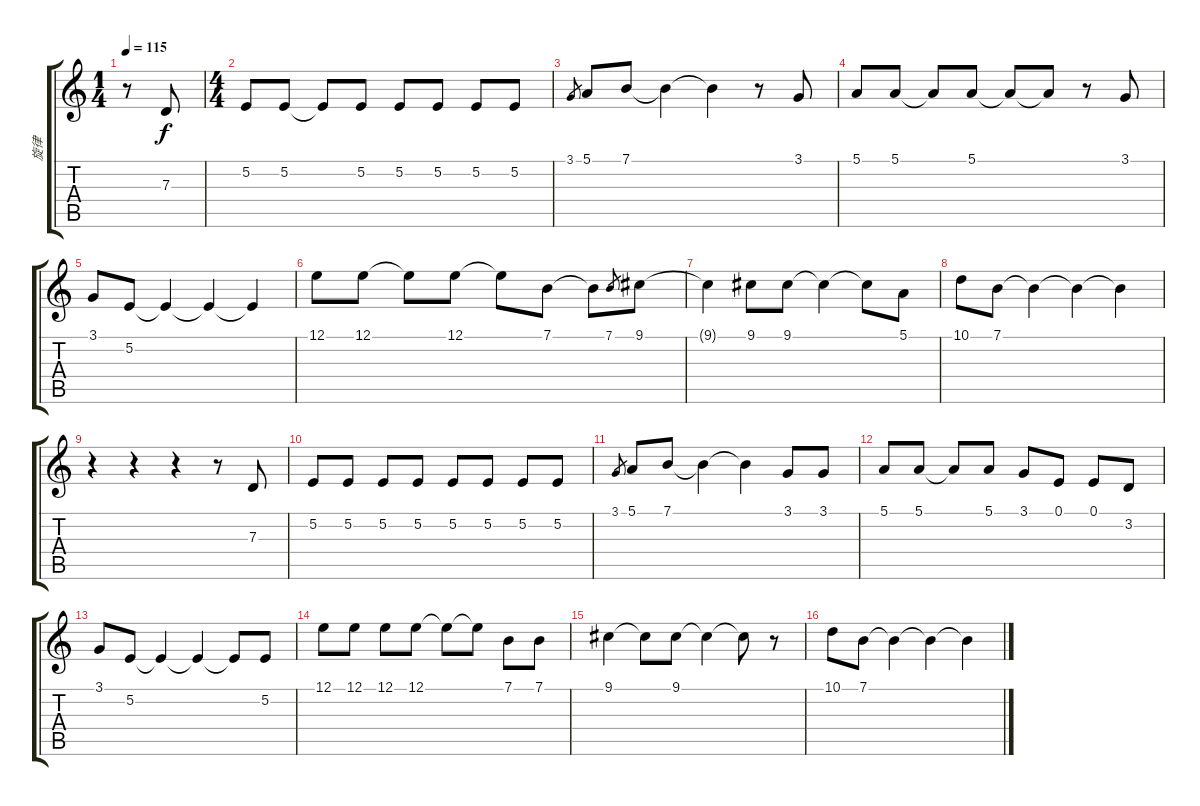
\track ("旋律" "旋律") {instrument piccolo}
\staff {score tabs}
\tuning (E4 B3 G3 D3 A2 E2) {hide}
\ts (1 4)
\tempo 115
\clef g2
\ks c
r.8{dy f instrument piccolo} 7.3.8 |
\ts (4 4)
5.2.8 5.2.8 5.2{t}.8 5.2.8 5.2.8 5.2.8 5.2.8 5.2.8 |
3.1.8{gr} 5.1.8 7.1.8 7.1{t}.4 7.1{t}.4 r.8 3.1.8 |
5.1.8 5.1.8 5.1{t}.8 5.1.8 5.1{t}.8 5.1{t}.8 r.8 3.1.8 |
3.1.8 5.2.8 5.2{t}.4 5.2{t}.4 5.2{t}.4 |
12.1.8 12.1.8 12.1{t}.8 12.1.8 12.1{t}.8 7.1.8 7.1{t}.8 7.1.8{gr} 9.1.8 |
9.1{t}.4 9.1.8 9.1.8 9.1{t}.4 9.1{t}.8 5.1.8 |
10.1.8 7.1.8 7.1{t}.4 7.1{t}.4 7.1{t}.4 |
r.4 r.4 r.4 r.8 7.3.8 |
5.2.8 5.2.8 5.2.8 5.2.8 5.2.8 5.2.8 5.2.8 5.2.8 |
3.1.8{gr} 5.1.8 7.1.8 7.1{t}.4 7.1{t}.4 3.1.8 3.1.8 |
5.1.8 5.1.8 5.1{t}.8 5.1.8 3.1.8 0.1.8 0.1.8 3.2.8 |
3.1.8 5.2.8 5.2{t}.4 5.2{t}.4 5.2{t}.8 5.2.8 |
12.1.8 12.1.8 12.1.8 12.1.8 12.1{t}.8 12.1{t}.8 7.1.8 7.1.8 |
9.1.4 9.1{t}.8 9.1.8 9.1{t}.4 9.1{t}.8 r.8 |
10.1.8 7.1.8 7.1{t}.4 7.1{t}.4 7.1{t}.4
